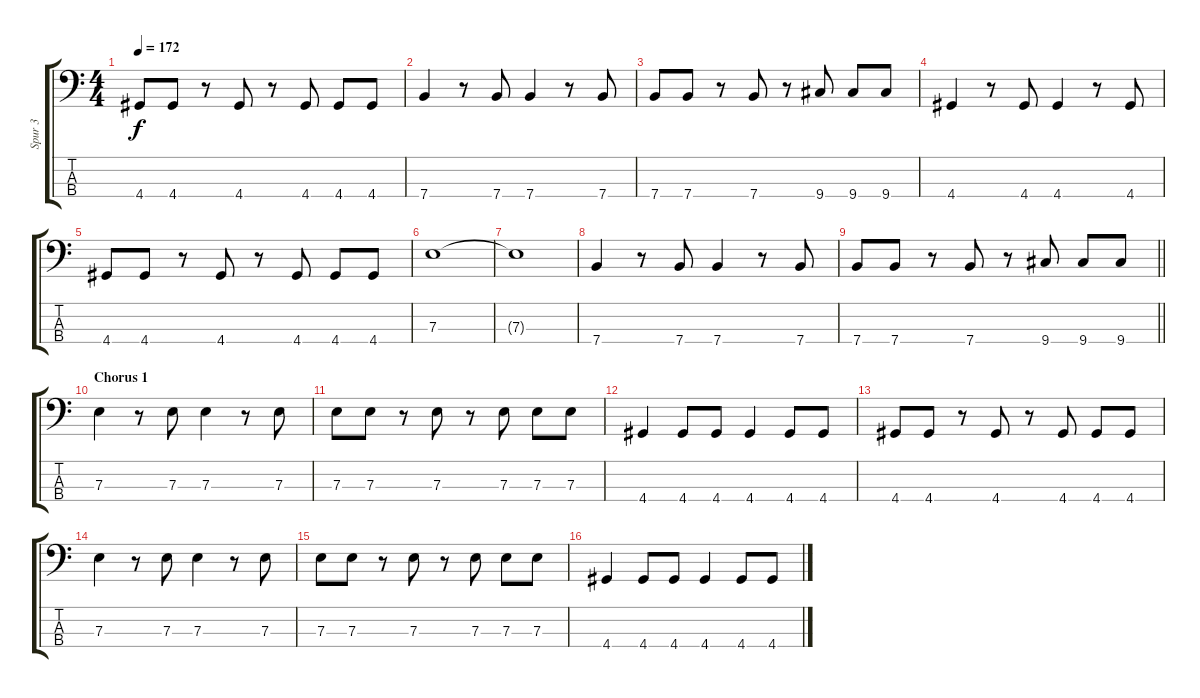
\track ("Spur 3" "Spur 3") {instrument electricbassfinger}
\staff {score tabs}
\tuning (G2 D2 A1 E1) {hide}
\ts (4 4)
\tempo 172
\clef f4
\ks c
4.4.8{dy f} 4.4.8 r.8 4.4.8 r.8 4.4.8 4.4.8 4.4.8 |
7.4.4 r.8 7.4.8 7.4.4 r.8 7.4.8 |
7.4.8 7.4.8 r.8 7.4.8 r.8 9.4.8 9.4.8 9.4.8 |
4.4.4 r.8 4.4.8 4.4.4 r.8 4.4.8 |
4.4.8 4.4.8 r.8 4.4.8 r.8 4.4.8 4.4.8 4.4.8 |
7.3.1 |
7.3{t}.1 |
7.4.4 r.8 7.4.8 7.4.4 r.8 7.4.8 |
\barLineRight lightlight
7.4.8 7.4.8 r.8 7.4.8 r.8 9.4.8 9.4.8 9.4.8 |
\section ("" "Chorus 1")
7.3.4 r.8 7.3.8 7.3.4 r.8 7.3.8 |
7.3.8 7.3.8 r.8 7.3.8 r.8 7.3.8 7.3.8 7.3.8 |
4.4.4 4.4.8 4.4.8 4.4.4 4.4.8 4.4.8 |
4.4.8 4.4.8 r.8 4.4.8 r.8 4.4.8 4.4.8 4.4.8 |
7.3.4 r.8 7.3.8 7.3.4 r.8 7.3.8 |
7.3.8 7.3.8 r.8 7.3.8 r.8 7.3.8 7.3.8 7.3.8 |
4.4.4 4.4.8 4.4.8 4.4.4 4.4.8 4.4.8
